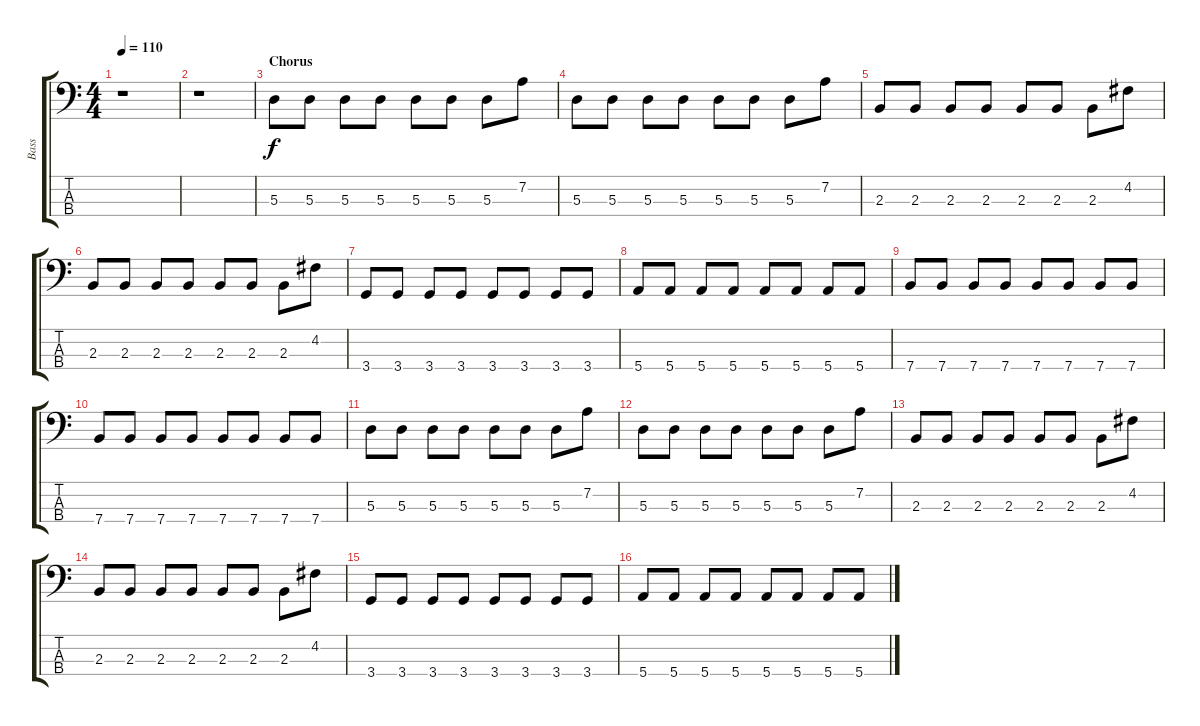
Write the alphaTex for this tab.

\track ("Bass" "Bass") {instrument electricbassfinger}
\staff {score tabs}
\tuning (G2 D2 A1 E1) {hide}
\ts (4 4)
\tempo 110
\clef f4
\ks c
r.1{dy f} |
r.1 |
\section ("" "Chorus")
5.3.8 5.3.8 5.3.8 5.3.8 5.3.8 5.3.8 5.3.8 7.2.8 |
5.3.8 5.3.8 5.3.8 5.3.8 5.3.8 5.3.8 5.3.8 7.2.8 |
2.3.8 2.3.8 2.3.8 2.3.8 2.3.8 2.3.8 2.3.8 4.2.8 |
2.3.8 2.3.8 2.3.8 2.3.8 2.3.8 2.3.8 2.3.8 4.2.8 |
3.4.8 3.4.8 3.4.8 3.4.8 3.4.8 3.4.8 3.4.8 3.4.8 |
5.4.8 5.4.8 5.4.8 5.4.8 5.4.8 5.4.8 5.4.8 5.4.8 |
7.4.8 7.4.8 7.4.8 7.4.8 7.4.8 7.4.8 7.4.8 7.4.8 |
7.4.8 7.4.8 7.4.8 7.4.8 7.4.8 7.4.8 7.4.8 7.4.8 |
5.3.8 5.3.8 5.3.8 5.3.8 5.3.8 5.3.8 5.3.8 7.2.8 |
5.3.8 5.3.8 5.3.8 5.3.8 5.3.8 5.3.8 5.3.8 7.2.8 |
2.3.8 2.3.8 2.3.8 2.3.8 2.3.8 2.3.8 2.3.8 4.2.8 |
2.3.8 2.3.8 2.3.8 2.3.8 2.3.8 2.3.8 2.3.8 4.2.8 |
3.4.8 3.4.8 3.4.8 3.4.8 3.4.8 3.4.8 3.4.8 3.4.8 |
5.4.8 5.4.8 5.4.8 5.4.8 5.4.8 5.4.8 5.4.8 5.4.8
